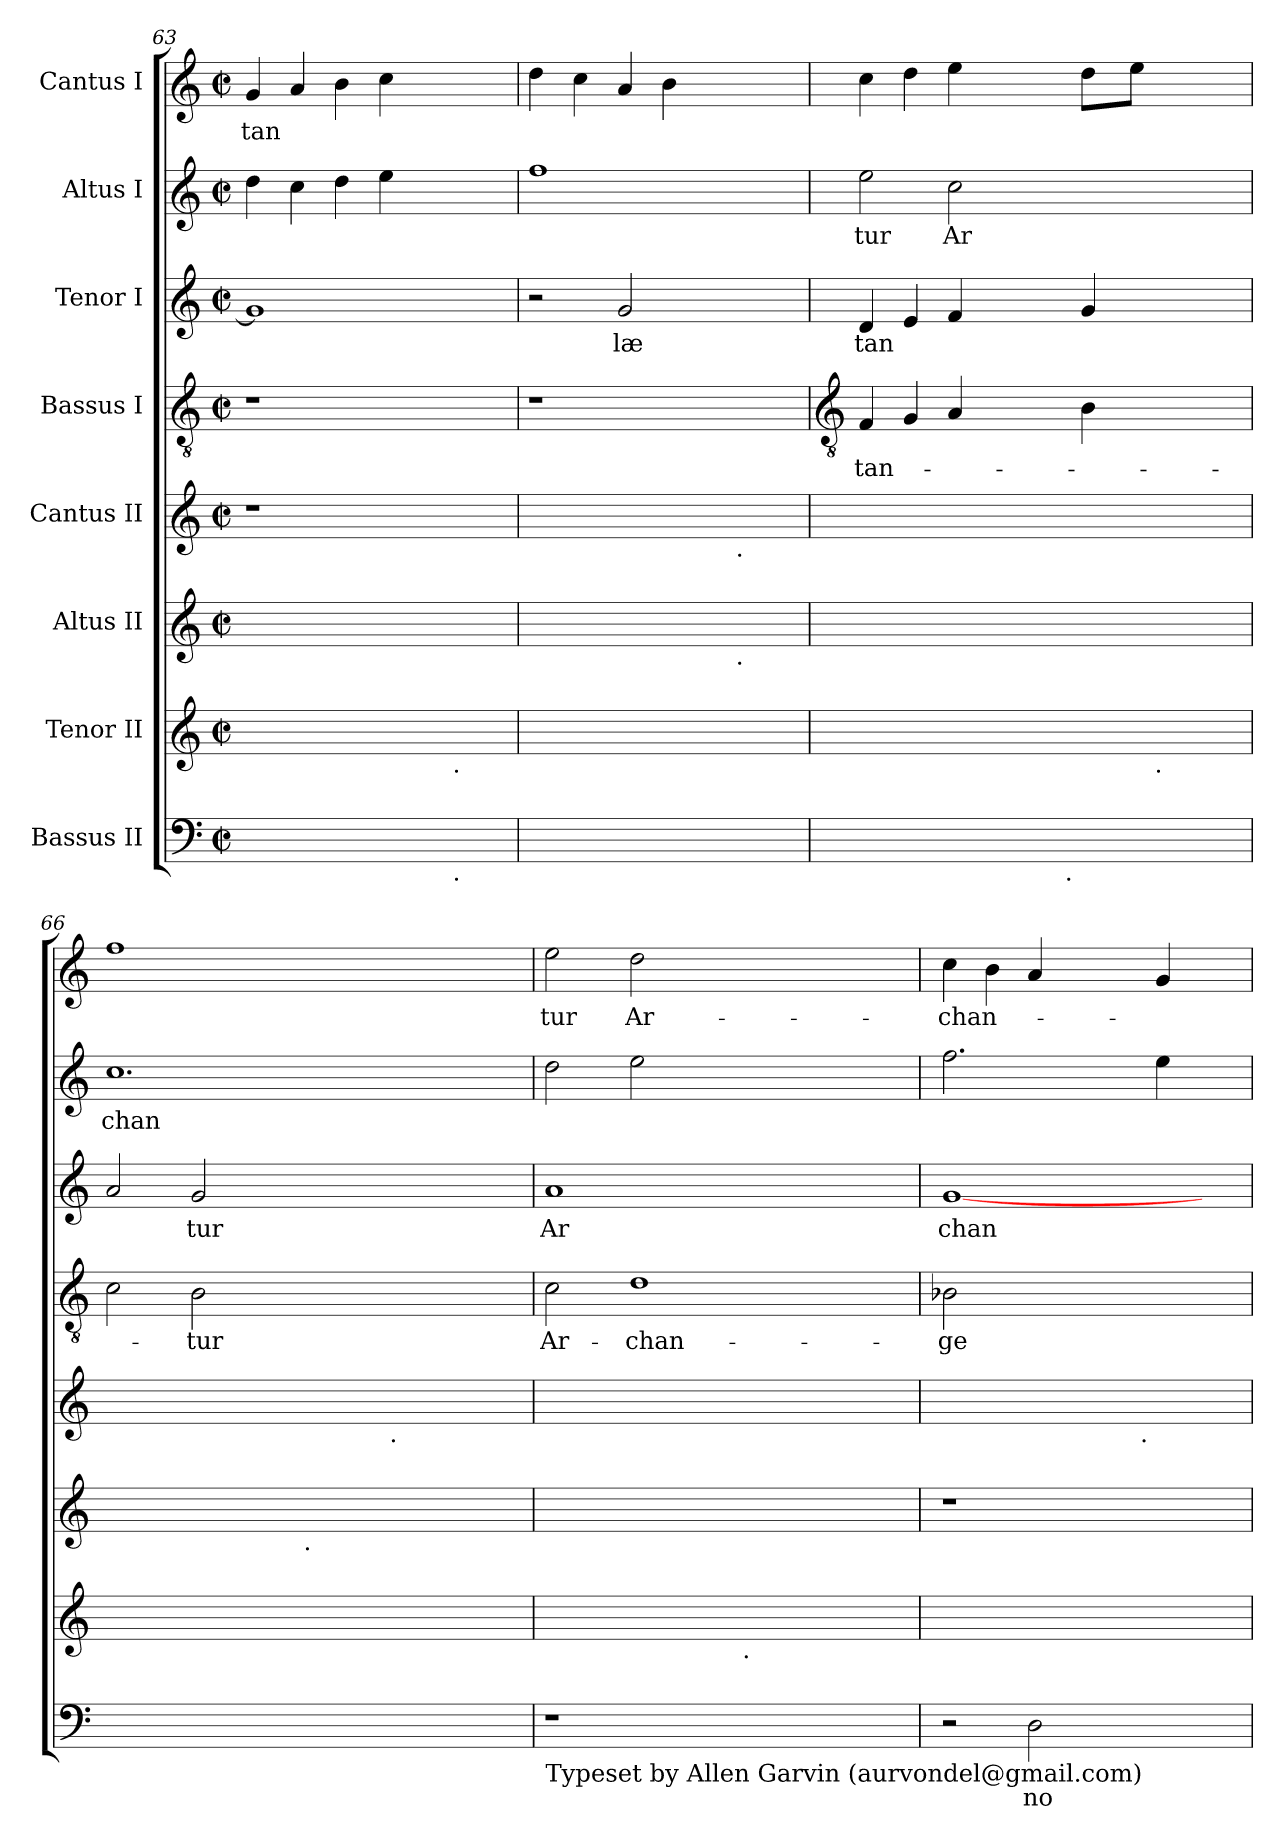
**kern	**text	**kern	**kern	**kern	**kern	**text	**kern	**text	**kern	**text	**kern	**text
*part8	*part8	*part7	*part6	*part5	*part4	*part4	*part3	*part3	*part2	*part2	*part1	*part1
*staff8	*staff8	*staff7	*staff6	*staff5	*staff4	*staff4	*staff3	*staff3	*staff2	*staff2	*staff1	*staff1
*I"Bassus II	*	*I"Tenor II	*I"Altus II	*I"Cantus II	*I"Bassus I	*	*I"Tenor I	*	*I"Altus I	*	*I"Cantus I	*
!!LO:LB:g=z
*clefF4	*	*clefG2	*clefG2	*clefG2	*clefGv2	*	*clefG2	*	*clefG2	*	*clefG2	*
*k[]	*	*k[]	*k[]	*k[]	*k[]	*	*k[]	*	*k[]	*	*k[]	*
*C:	*	*C:	*C:	*C:	*C:	*	*C:	*	*C:	*	*C:	*
*M2/2	*	*M2/2	*M2/2	*M2/2	*M2/2	*	*M2/2	*	*M2/2	*	*M2/2	*
*met(c|)	*	*met(c|)	*met(c|)	*met(c|)	*met(c|)	*	*met(c|)	*	*met(c|)	*	*met(c|)	*
=63	=63	=63	=63	=63	=63	=63	=63	=63	=63	=63	=63	=63
!	!	!	!	!	!	!	!	!	!	!	!	!LO:LY:b
4ryy	.	4ryy	4ryy	1r	1r	.	1g]	.	4dd\	.	4g/	tan
4ryy	.	4ryy	4ryy	.	.	.	.	.	4cc\	.	4a/	.
4ryy	.	4ryy	4ryy	.	.	.	.	.	4dd\	.	4b\	.
32ryy	.	32ryy	32ryy	.	.	.	.	.	4ee\	.	4cc\	.
32ryy	.	32ryy	4..ryy	.	.	.	.	.	.	.	.	.
32ryy	.	32ryy	.	.	.	.	.	.	.	.	.	.
32ryy	.	32ryy	.	.	.	.	.	.	.	.	.	.
32ryy	.	32ryy	.	.	.	.	.	.	.	.	.	.
32ryy	.	32ryy	.	.	.	.	.	.	.	.	.	.
!	!	!LO:TX:b:t=.	!	!	!	!	!	!	!	!	!	!
!LO:TX:b:t=.	!	!	!	!	!	!	!	!	!	!	!	!
32ryy	.	32ryy	.	.	.	.	.	.	.	.	.	.
4ryy	.	4ryy	.	.	.	.	.	.	.	.	.	.
.	.	.	.	8..ryy	8..ryy	.	8..ryy	.	8..ryy	.	8..ryy	.
!!LO:LB:g=z
=64	=64	=64	=64	=64	=64	=64	=64	=64	=64	=64	=64	=64
4ryy	.	4ryy	4ryy	4ryy	1r	.	2r	.	1ff	.	4dd\	.
4ryy	.	4ryy	4ryy	4ryy	.	.	.	.	.	.	4cc\	.
!	!	!	!	!	!	!	!	!LO:LY:b	!	!	!	!
4ryy	.	4ryy	4ryy	4ryy	.	.	2g/	læ	.	.	4a/	.
32ryy	.	32ryy	32ryy	32ryy	.	.	.	.	.	.	4b\	.
4ryy	.	4..ryy	32ryy	32ryy	.	.	.	.	.	.	.	.
.	.	.	32ryy	32ryy	.	.	.	.	.	.	.	.
.	.	.	32ryy	32ryy	.	.	.	.	.	.	.	.
.	.	.	32ryy	32ryy	.	.	.	.	.	.	.	.
.	.	.	32ryy	32ryy	.	.	.	.	.	.	.	.
!	!	!	!	!LO:TX:b:t=.	!	!	!	!	!	!	!	!
!	!	!	!LO:TX:b:t=.	!	!	!	!	!	!	!	!	!
.	.	.	32ryy	32ryy	.	.	.	.	.	.	.	.
.	.	.	4ryy	4ryy	.	.	.	.	.	.	.	.
.	.	.	.	.	8..ryy	.	8..ryy	.	8..ryy	.	8..ryy	.
8.ryy	.	.	.	.	.	.	.	.	.	.	.	.
!!LO:LB:g=z
=65	=65	=65	=65	=65	=65	=65	=65	=65	=65	=65	=65	=65
*	*	*	*	*	*clefGv2	*	*	*	*	*	*	*
!	!	!	!	!	!	!LO:LY:b	!	!LO:LY:b	!	!LO:LY:b	!	!
4ryy	.	4ryy	4ryy	4ryy	4F/	tan-	4d/	tan	2ee\	tur	4cc\	.
4ryy	.	4ryy	4ryy	4ryy	4G/	.	4e/	.	.	.	4dd\	.
!	!	!	!	!	!	!	!	!	!	!LO:LY:b	!	!
64ryy	.	4ryy	4ryy	4ryy	4A/	.	4f/	.	2cc\	Ar	4ee\	.
64ryy	.	.	.	.	.	.	.	.	.	.	.	.
64ryy	.	.	.	.	.	.	.	.	.	.	.	.
64ryy	.	.	.	.	.	.	.	.	.	.	.	.
64ryy	.	.	.	.	.	.	.	.	.	.	.	.
64ryy	.	.	.	.	.	.	.	.	.	.	.	.
64ryy	.	.	.	.	.	.	.	.	.	.	.	.
64ryy	.	.	.	.	.	.	.	.	.	.	.	.
64ryy	.	.	.	.	.	.	.	.	.	.	.	.
64ryy	.	.	.	.	.	.	.	.	.	.	.	.
64ryy	.	.	.	.	.	.	.	.	.	.	.	.
64ryy	.	.	.	.	.	.	.	.	.	.	.	.
64ryy	.	.	.	.	.	.	.	.	.	.	.	.
64ryy	.	.	.	.	.	.	.	.	.	.	.	.
!LO:TX:b:t=.	!	!	!	!	!	!	!	!	!	!	!	!
64ryy	.	.	.	.	.	.	.	.	.	.	.	.
4ryy	.	.	.	.	.	.	.	.	.	.	.	.
.	.	32ryy	32ryy	32ryy	4B\	.	4g/	.	.	.	8dd\L	.
.	.	32ryy	4ryy	4ryy	.	.	.	.	.	.	.	.
.	.	32ryy	.	.	.	.	.	.	.	.	.	.
.	.	32ryy	.	.	.	.	.	.	.	.	.	.
.	.	32ryy	.	.	.	.	.	.	.	.	8ee\J	.
.	.	32ryy	.	.	.	.	.	.	.	.	.	.
!	!	!LO:TX:b:t=.	!	!	!	!	!	!	!	!	!	!
.	.	32ryy	.	.	.	.	.	.	.	.	.	.
.	.	4ryy	.	.	.	.	.	.	.	.	.	.
4ryy	.	.	.	.	.	.	.	.	.	.	.	.
.	.	.	.	.	8...ryy	.	8...ryy	.	8...ryy	.	8...ryy	.
.	.	.	8ryy	8ryy	.	.	.	.	.	.	.	.
.	.	.	16ryy	16ryy	.	.	.	.	.	.	.	.
.	.	64ryy	64ryy	64ryy	.	.	.	.	.	.	.	.
!!LO:LB:g=z
=66	=66	=66	=66	=66	=66	=66	=66	=66	=66	=66	=66	=66
!	!	!	!	!	!	!	!	!	!	!LO:LY:b	!	!
4ryy	.	4ryy	4ryy	4ryy	2c\	.	2a/	.	1.cc	chan	1ff	.
4ryy	.	4ryy	4ryy	4ryy	.	.	.	.	.	.	.	.
!	!	!	!	!	!	!LO:LY:b	!	!LO:LY:b	!	!	!	!
64ryy	.	4ryy	64ryy	4ryy	2B\	-tur	2g/	tur	.	.	.	.
2ryy	.	.	64ryy	.	.	.	.	.	.	.	.	.
.	.	.	64ryy	.	.	.	.	.	.	.	.	.
.	.	.	64ryy	.	.	.	.	.	.	.	.	.
.	.	.	64ryy	.	.	.	.	.	.	.	.	.
.	.	.	64ryy	.	.	.	.	.	.	.	.	.
.	.	.	64ryy	.	.	.	.	.	.	.	.	.
.	.	.	64ryy	.	.	.	.	.	.	.	.	.
.	.	.	64ryy	.	.	.	.	.	.	.	.	.
.	.	.	64ryy	.	.	.	.	.	.	.	.	.
.	.	.	64ryy	.	.	.	.	.	.	.	.	.
.	.	.	64ryy	.	.	.	.	.	.	.	.	.
.	.	.	64ryy	.	.	.	.	.	.	.	.	.
.	.	.	64ryy	.	.	.	.	.	.	.	.	.
!	!	!	!LO:TX:b:t=.	!	!	!	!	!	!	!	!	!
.	.	.	64ryy	.	.	.	.	.	.	.	.	.
.	.	.	4ryy	.	.	.	.	.	.	.	.	.
.	.	32ryy	.	32ryy	.	.	.	.	.	.	.	.
.	.	4ryy	.	32ryy	.	.	.	.	.	.	.	.
.	.	.	.	32ryy	.	.	.	.	.	.	.	.
.	.	.	.	32ryy	.	.	.	.	.	.	.	.
.	.	.	.	32ryy	.	.	.	.	.	.	.	.
.	.	.	.	32ryy	.	.	.	.	.	.	.	.
!	!	!	!	!LO:TX:b:t=.	!	!	!	!	!	!	!	!
.	.	.	.	32ryy	.	.	.	.	.	.	.	.
.	.	.	.	4ryy	.	.	.	.	.	.	.	.
.	.	.	4ryy	.	.	.	.	.	.	.	.	.
.	.	.	.	.	2ryy	.	2ryy	.	.	.	2ryy	.
64%31ryy	.	.	.	.	.	.	.	.	.	.	.	.
.	.	4...ryy	.	.	.	.	.	.	.	.	.	.
.	.	.	.	4ryy	.	.	.	.	.	.	.	.
.	.	.	4ryy	.	.	.	.	.	.	.	.	.
.	.	.	.	32ryy	.	.	.	.	.	.	.	.
.	.	.	64ryy	.	.	.	.	.	.	.	.	.
!!LO:LB:g=z
=67	=67	=67	=67	=67	=67	=67	=67	=67	=67	=67	=67	=67
!LO:TX:b:t=Typeset by Allen Garvin (aurvondel@gmail.com)	!	!	!	!	!	!	!	!	!	!	!	!
!	!	!	!	!	!	!LO:LY:b	!	!LO:LY:b	!	!	!	!LO:LY:b
1r	.	4ryy	4ryy	4ryy	2c\	Ar-	1a	Ar	2dd\	.	2ee\	tur
.	.	4ryy	4ryy	4ryy	.	.	.	.	.	.	.	.
!	!	!	!	!	!	!LO:LY:b	!	!	!	!	!	!LO:LY:b
.	.	64ryy	64ryy	4ryy	1d	-chan-	.	.	2ee\	.	2dd\	Ar-
.	.	64ryy	2ryy	.	.	.	.	.	.	.	.	.
.	.	64ryy	.	.	.	.	.	.	.	.	.	.
.	.	64ryy	.	.	.	.	.	.	.	.	.	.
.	.	64ryy	.	.	.	.	.	.	.	.	.	.
.	.	64ryy	.	.	.	.	.	.	.	.	.	.
.	.	64ryy	.	.	.	.	.	.	.	.	.	.
.	.	64ryy	.	.	.	.	.	.	.	.	.	.
.	.	64ryy	.	.	.	.	.	.	.	.	.	.
.	.	64ryy	.	.	.	.	.	.	.	.	.	.
.	.	64ryy	.	.	.	.	.	.	.	.	.	.
.	.	64ryy	.	.	.	.	.	.	.	.	.	.
.	.	64ryy	.	.	.	.	.	.	.	.	.	.
.	.	64ryy	.	.	.	.	.	.	.	.	.	.
!	!	!LO:TX:b:t=.	!	!	!	!	!	!	!	!	!	!
.	.	64ryy	.	.	.	.	.	.	.	.	.	.
.	.	4ryy	.	.	.	.	.	.	.	.	.	.
.	.	.	.	32ryy	.	.	.	.	.	.	.	.
.	.	.	.	4ryy	.	.	.	.	.	.	.	.
.	.	4ryy	.	.	.	.	.	.	.	.	.	.
2ryy	.	.	.	.	.	.	2ryy	.	2ryy	.	2ryy	.
.	.	.	64%31ryy	.	.	.	.	.	.	.	.	.
.	.	.	.	4...ryy	.	.	.	.	.	.	.	.
.	.	4ryy	.	.	.	.	.	.	.	.	.	.
.	.	64ryy	.	.	.	.	.	.	.	.	.	.
!!LO:LB:g=z
=68	=68	=68	=68	=68	=68	=68	=68	=68	=68	=68	=68	=68
!	!	!	!	!	!	!LO:LY:b	!	!LO:LY:b	!	!	!	!LO:LY:b
2r	.	4ryy	1r	4ryy	2B-X\	-ge-	[1g	chan	2.ff\	.	4cc\	-chan-
.	.	4ryy	.	4ryy	.	.	.	.	.	.	4b\	.
!	!LO:LY:b	!	!	!	!	!	!	!	!	!	!	!
2D\	no	64ryy	.	64ryy	2ryy	.	.	.	.	.	4a/	.
.	.	2ryy	.	64ryy	.	.	.	.	.	.	.	.
.	.	.	.	64ryy	.	.	.	.	.	.	.	.
.	.	.	.	64ryy	.	.	.	.	.	.	.	.
.	.	.	.	64ryy	.	.	.	.	.	.	.	.
.	.	.	.	64ryy	.	.	.	.	.	.	.	.
.	.	.	.	64ryy	.	.	.	.	.	.	.	.
.	.	.	.	64ryy	.	.	.	.	.	.	.	.
.	.	.	.	64ryy	.	.	.	.	.	.	.	.
.	.	.	.	64ryy	.	.	.	.	.	.	.	.
.	.	.	.	64ryy	.	.	.	.	.	.	.	.
.	.	.	.	64ryy	.	.	.	.	.	.	.	.
.	.	.	.	64ryy	.	.	.	.	.	.	.	.
.	.	.	.	64ryy	.	.	.	.	.	.	.	.
!	!	!	!	!LO:TX:b:t=.	!	!	!	!	!	!	!	!
.	.	.	.	64ryy	.	.	.	.	.	.	.	.
.	.	.	.	4ryy	.	.	.	.	.	.	.	.
.	.	.	.	.	.	.	.	.	4ee\	.	4g/	.
.	.	.	.	4ryy	.	.	.	.	.	.	.	.
8...ryy	.	.	8...ryy	.	8...ryy	.	8...ryy	.	8...ryy	.	8...ryy	.
.	.	8..ryy	.	.	.	.	.	.	.	.	.	.
=	=	=	=	=	=	=	=	=	=	=	=	=
*-	*-	*-	*-	*-	*-	*-	*-	*-	*-	*-	*-	*-
